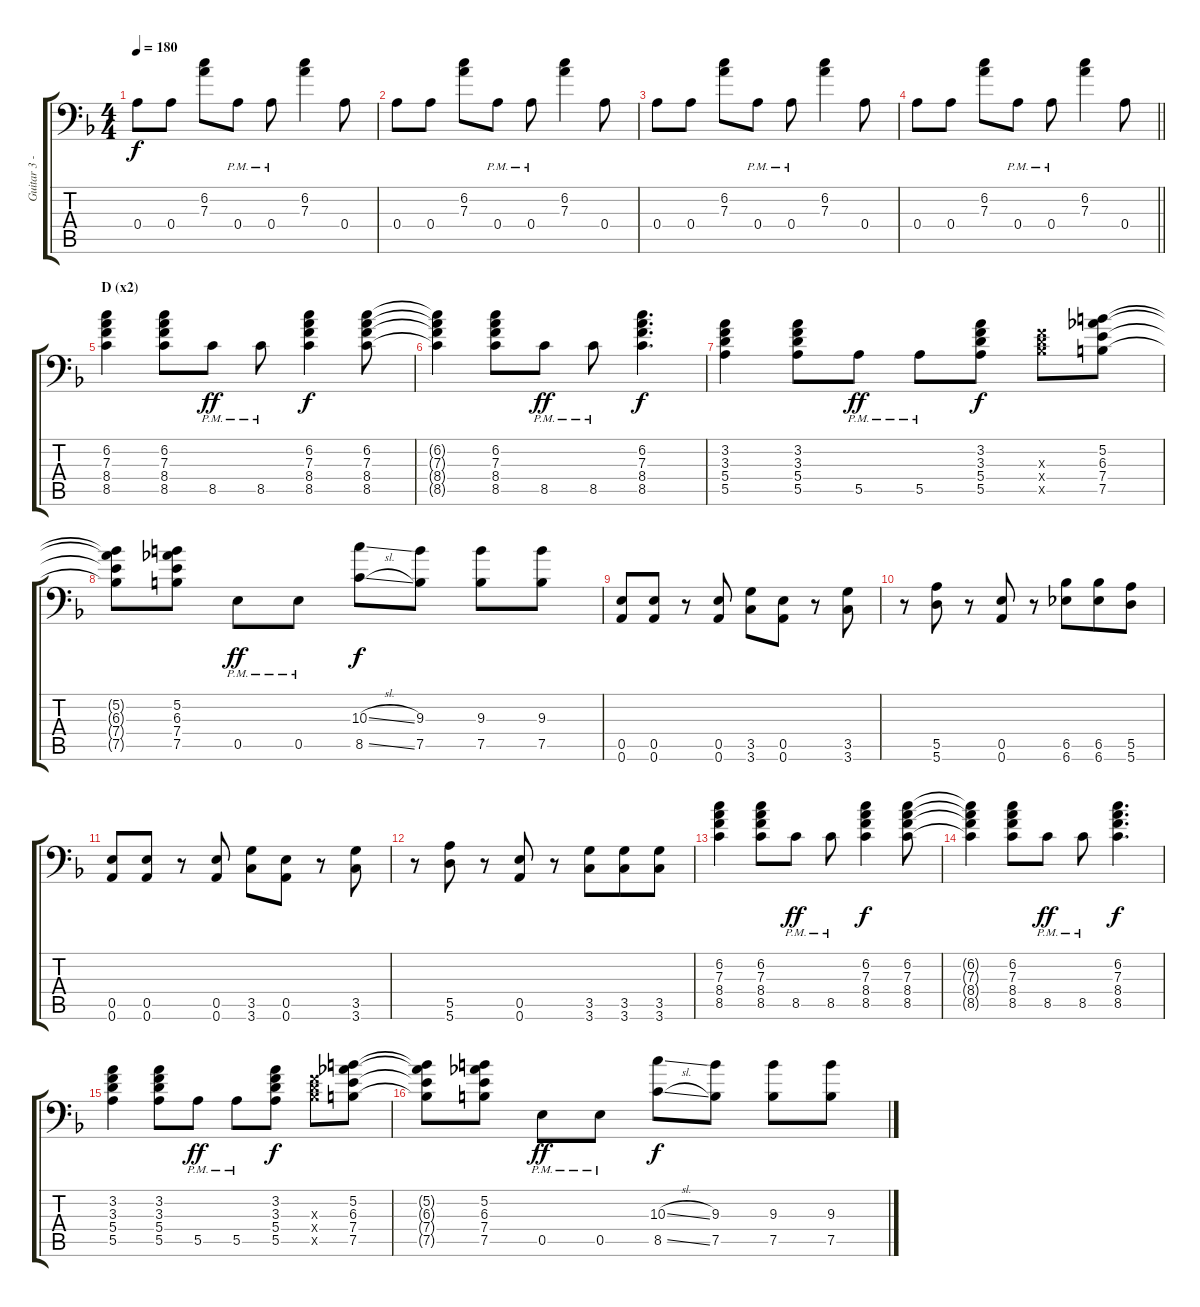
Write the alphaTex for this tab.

\track ("Guitar 3 - Aoi" "Guitar 3 -") {instrument distortionguitar}
\staff {score tabs}
\tuning (B3 Gb3 D3 A2 E2 A1) {hide}
\ts (4 4)
\tempo 180
\clef f4
\ks f
0.4.8{dy f} 0.4.8 (6.2 7.3).8 0.4{pm}.8 0.4{pm}.8 (6.2 7.3).4 0.4.8 |
0.4.8 0.4.8 (6.2 7.3).8 0.4{pm}.8 0.4{pm}.8 (6.2 7.3).4 0.4.8 |
0.4.8 0.4.8 (6.2 7.3).8 0.4{pm}.8 0.4{pm}.8 (6.2 7.3).4 0.4.8 |
\barLineRight lightlight
0.4.8 0.4.8 (6.2 7.3).8 0.4{pm}.8 0.4{pm}.8 (6.2 7.3).4 0.4.8 |
\section ("" "D (x2)")
(6.2 7.3 8.4 8.5).4 (6.2 7.3 8.4 8.5).8 8.5{pm}.8{dy ff} 8.5{pm}.8 (6.2 7.3 8.4 8.5).4{dy f} (6.2 7.3 8.4 8.5).8 |
(6.2{t} 7.3{t} 8.4{t} 8.5{t}).4 (6.2 7.3 8.4 8.5).8 8.5{pm}.8{dy ff} 8.5{pm}.8 (6.2 7.3 8.4 8.5).4{d dy f} |
(3.2 3.3 5.4 5.5).4 (3.2 3.3 5.4 5.5).8 5.5{pm}.8{dy ff} 5.5{pm}.8 (3.2 3.3 5.4 5.5).8{dy f} (3.3{x} 5.4{x} 6.5{x}).8 (5.2 6.3 7.4 7.5).8 |
(5.2{t} 6.3{t} 7.4{t} 7.5{t}).8 (5.2 6.3 7.4 7.5).8 0.5{pm}.8{dy ff} 0.5{pm}.8 (10.3{sl} 8.5{sl}).8{dy f} (9.3 7.5).8 (9.3 7.5).8 (9.3 7.5).8 |
(0.5 0.6).8 (0.5 0.6).8 r.8 (0.5 0.6).8 (3.5 3.6).8 (0.5 0.6).8 r.8 (3.5 3.6).8 |
r.8 (5.5 5.6).8 r.8 (0.5 0.6).8 r.8 (6.5 6.6).8{beam merge} (6.5 6.6).8 (5.5 5.6).8 |
(0.5 0.6).8 (0.5 0.6).8 r.8 (0.5 0.6).8 (3.5 3.6).8 (0.5 0.6).8 r.8 (3.5 3.6).8 |
r.8 (5.5 5.6).8 r.8 (0.5 0.6).8 r.8 (3.5 3.6).8{beam merge} (3.5 3.6).8 (3.5 3.6).8 |
(6.2 7.3 8.4 8.5).4 (6.2 7.3 8.4 8.5).8 8.5{pm}.8{dy ff} 8.5{pm}.8 (6.2 7.3 8.4 8.5).4{dy f} (6.2 7.3 8.4 8.5).8 |
(6.2{t} 7.3{t} 8.4{t} 8.5{t}).4 (6.2 7.3 8.4 8.5).8 8.5{pm}.8{dy ff} 8.5{pm}.8 (6.2 7.3 8.4 8.5).4{d dy f} |
(3.2 3.3 5.4 5.5).4 (3.2 3.3 5.4 5.5).8 5.5{pm}.8{dy ff} 5.5{pm}.8 (3.2 3.3 5.4 5.5).8{dy f} (3.3{x} 5.4{x} 6.5{x}).8 (5.2 6.3 7.4 7.5).8 |
(5.2{t} 6.3{t} 7.4{t} 7.5{t}).8 (5.2 6.3 7.4 7.5).8 0.5{pm}.8{dy ff} 0.5{pm}.8 (10.3{sl} 8.5{sl}).8{dy f} (9.3 7.5).8 (9.3 7.5).8 (9.3 7.5).8
